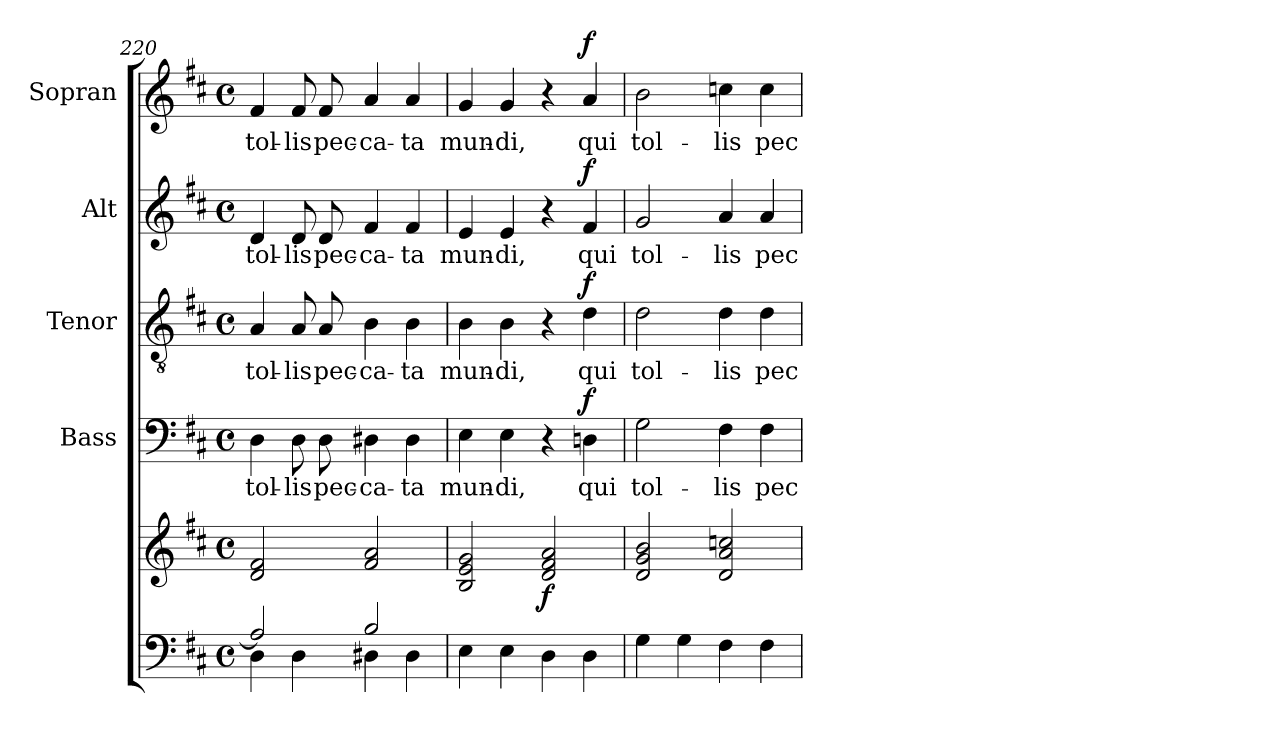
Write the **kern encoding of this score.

**kern	**kern	**dynam	**kern	**text	**dynam	**kern	**text	**dynam	**kern	**text	**dynam	**kern	**text	**dynam
*part5	*part5	*part5	*part4	*part4	*part4	*part3	*part3	*part3	*part2	*part2	*part2	*part1	*part1	*part1
*staff6	*staff5	*staff5/6	*staff4	*staff4	*staff4	*staff3	*staff3	*staff3	*staff2	*staff2	*staff2	*staff1	*staff1	*staff1
*	*	*	*I"Bass	*	*	*I"Tenor	*	*	*I"Alt	*	*	*I"Sopran	*	*
*	*	*	*I'B.	*	*	*I'T.	*	*	*I'A.	*	*	*I'S.	*	*
!!LO:LB:g=z
*clefF4	*clefG2	*	*clefF4	*	*	*clefGv2	*	*	*clefG2	*	*	*clefG2	*	*
*k[f#c#]	*k[f#c#]	*	*k[f#c#]	*	*	*k[f#c#]	*	*	*k[f#c#]	*	*	*k[f#c#]	*	*
*D:	*D:	*	*D:	*	*	*D:	*	*	*D:	*	*	*D:	*	*
*M4/4	*M4/4	*	*M4/4	*	*	*M4/4	*	*	*M4/4	*	*	*M4/4	*	*
*met(c)	*met(c)	*	*met(c)	*	*	*met(c)	*	*	*met(c)	*	*	*met(c)	*	*
=220	=220	=220	=220	=220	=220	=220	=220	=220	=220	=220	=220	=220	=220	=220
*^	*	*	*	*	*	*	*	*	*	*	*	*	*	*
!	!	!	!	!	!LO:LY:b	!	!	!LO:LY:b	!	!	!LO:LY:b	!	!	!LO:LY:b	!
2A/]	4D\	2d/ 2f#/	.	4D\	tol-	.	4A/	tol-	.	4d/	tol-	.	4f#/	tol-	.
!	!	!	!	!	!LO:LY:b	!	!	!LO:LY:b	!	!	!LO:LY:b	!	!	!LO:LY:b	!
.	4D\	.	.	8D\	-lis	.	8A/	-lis	.	8d/	-lis	.	8f#/	-lis	.
!	!	!	!	!	!LO:LY:b	!	!	!LO:LY:b	!	!	!LO:LY:b	!	!	!LO:LY:b	!
.	.	.	.	8D\	pec-	.	8A/	pec-	.	8d/	pec-	.	8f#/	pec-	.
!	!	!	!	!	!LO:LY:b	!	!	!LO:LY:b	!	!	!LO:LY:b	!	!	!LO:LY:b	!
2B/	4D#X\	2f#/ 2a/	.	4D#X\	-ca-	.	4B\	-ca-	.	4f#/	-ca-	.	4a/	-ca-	.
!	!	!	!	!	!LO:LY:b	!	!	!LO:LY:b	!	!	!LO:LY:b	!	!	!LO:LY:b	!
.	4D#\	.	.	4D#\	-ta	.	4B\	-ta	.	4f#/	-ta	.	4a/	-ta	.
=221	=221	=221	=221	=221	=221	=221	=221	=221	=221	=221	=221	=221	=221	=221	=221
!	!	!	!	!	!LO:LY:b	!	!	!LO:LY:b	!	!	!LO:LY:b	!	!	!LO:LY:b	!
*v	*v	*	*	*	*	*	*	*	*	*	*	*	*	*	*
4E\	2B/ 2e/ 2g/	.	4E\	mun-	.	4B\	mun-	.	4e/	mun-	.	4g/	mun-	.
!	!	!	!	!LO:LY:b	!	!	!LO:LY:b	!	!	!LO:LY:b	!	!	!LO:LY:b	!
4E\	.	.	4E\	-di,	.	4B\	-di,	.	4e/	-di,	.	4g/	-di,	.
!	!	!LO:DY:b	!	!	!	!	!	!	!	!	!	!	!	!
4D\	2d/ 2f#/ 2a/	f	4r	.	.	4r	.	.	4r	.	.	4r	.	.
!	!	!	!	!LO:LY:b	!LO:DY:a	!	!LO:LY:b	!LO:DY:a	!	!LO:LY:b	!LO:DY:a	!	!LO:LY:b	!LO:DY:a
4D\	.	.	4Dn\	qui	f	4d\	qui	f	4f#/	qui	f	4a/	qui	f
=222	=222	=222	=222	=222	=222	=222	=222	=222	=222	=222	=222	=222	=222	=222
!	!	!	!	!LO:LY:b	!	!	!LO:LY:b	!	!	!LO:LY:b	!	!	!LO:LY:b	!
4G\	2d/ 2g/ 2b/	.	2G\	tol-	.	2d\	tol-	.	2g/	tol-	.	2b\	tol-	.
4G\	.	.	.	.	.	.	.	.	.	.	.	.	.	.
!	!	!	!	!LO:LY:b	!	!	!LO:LY:b	!	!	!LO:LY:b	!	!	!LO:LY:b	!
4F#\	2d/ 2a/ 2ccn/	.	4F#\	-lis	.	4d\	-lis	.	4a/	-lis	.	4ccn\	-lis	.
!	!	!	!	!LO:LY:b	!	!	!LO:LY:b	!	!	!LO:LY:b	!	!	!LO:LY:b	!
4F#\	.	.	4F#\	pec-	.	4d\	pec-	.	4a/	pec-	.	4cc\	pec-	.
=	=	=	=	=	=	=	=	=	=	=	=	=	=	=
*-	*-	*-	*-	*-	*-	*-	*-	*-	*-	*-	*-	*-	*-	*-
